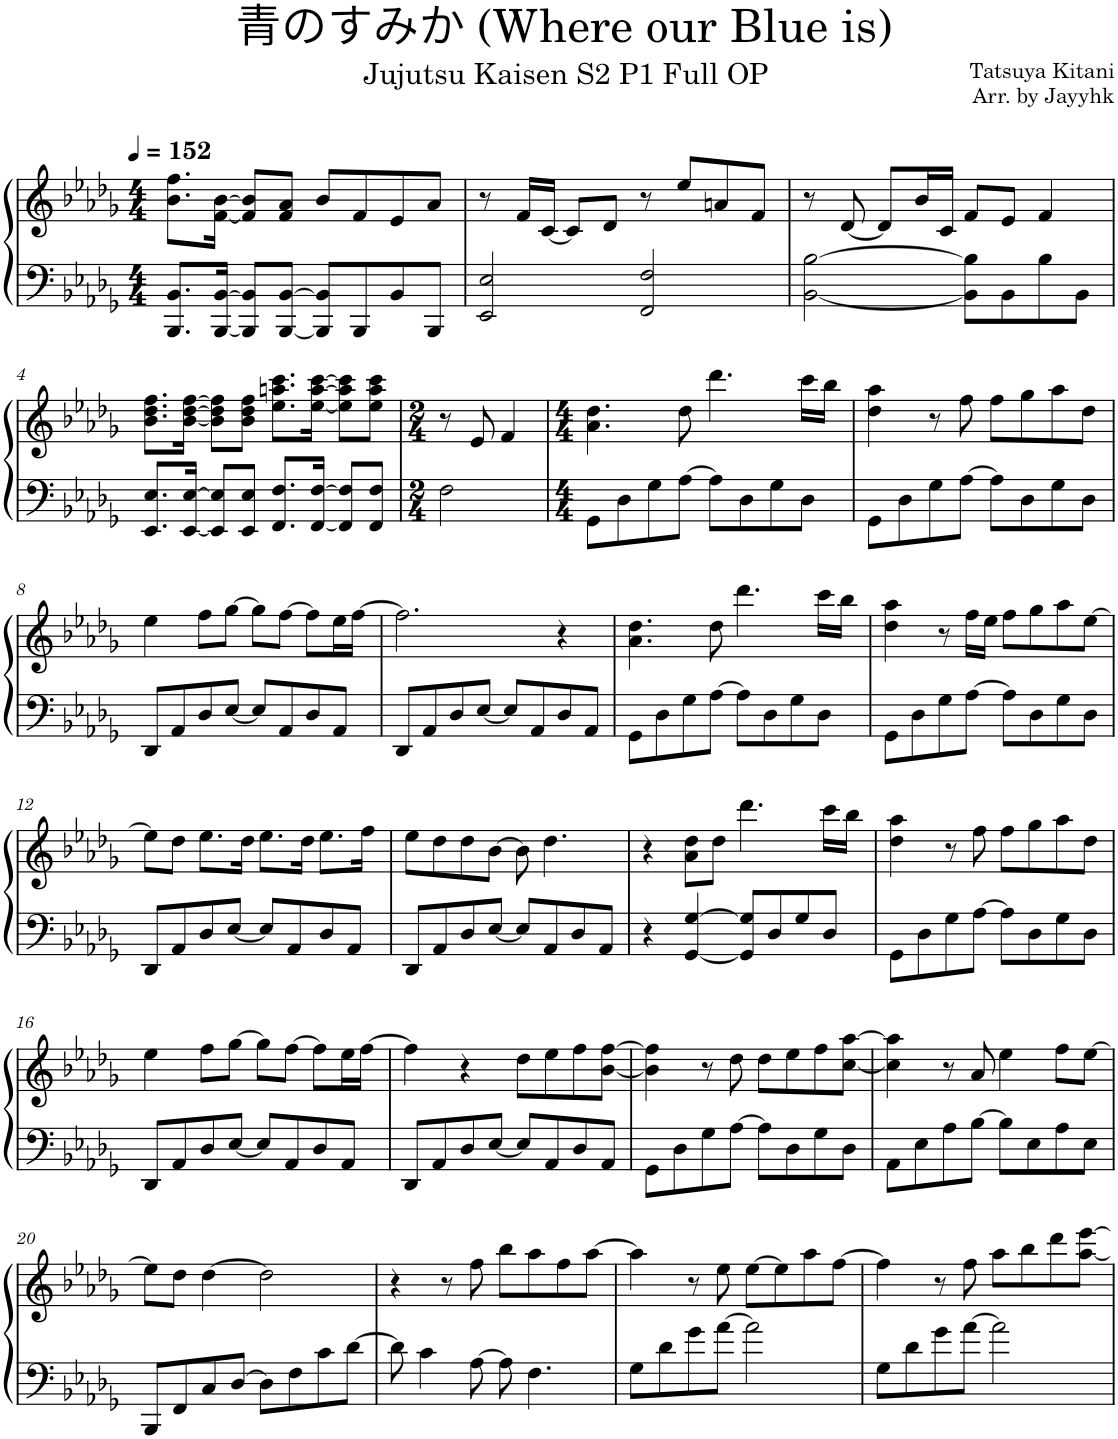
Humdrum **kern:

**kern	**kern
*part1	*part1
*staff2	*staff1
*I"Piano	*
*I'Pno.	*
*clefF4	*clefG2
*k[b-e-a-d-g-]	*k[b-e-a-d-g-]
*M4/4	*M4/4
*MM152	*MM152
=1	=1
8.BBB-/ 8.BB-/L	8.b-\ 8.ff\L
[16BBB-/ [16BB-/Jk	[16f\ [16b-\Jk
8BBB-/] 8BB-/]L	8f/] 8b-/]L
[8BBB-/ [8BB-/J	8f/ 8a-/J
8BBB-/] 8BB-/]L	8b-/L
8BBB-/	8f/
8BB-/	8e-/
8BBB-/J	8a-/J
=2	=2
2EE-/ 2E-/	8r
.	16f/LL
.	[16c/JJ
.	8c/L]
.	8d-/J
2FF/ 2F/	8r
.	8ee-/L
.	8an/
.	8f/J
=3	=3
[2BB-\ [2B-\	8r
.	[8d-/
.	8d-/L]
.	16b-/L
.	16c/JJ
8BB-\] 8B-\]L	8f/L
8BB-\	8e-/J
8B-\	4f/
8BB-\J	.
!!LO:LB:g=z
=4	=4
8.EE-/ 8.E-/L	8.b-\ 8.dd-\ 8.ff\L
[16EE-/ [16E-/Jk	[16b-\ [16dd-\ [16ff\Jk
8EE-/] 8E-/]L	8b-\] 8dd-\] 8ff\]L
8EE-/ 8E-/J	8b-\ 8dd-\ 8ff\J
8.FF/ 8.F/L	8.ee-\ 8.aan\ 8.ccc\L
[16FF/ [16F/Jk	[16ee-\ [16aa\ [16ccc\Jk
8FF/] 8F/]L	8ee-\] 8aa\] 8ccc\]L
8FF/ 8F/J	8ee-\ 8aa\ 8ccc\J
=5	=5
*M2/4	*M2/4
2F\	8r
.	8e-/
.	4f/
=6	=6
*M4/4	*M4/4
8GG-\L	4.a-\ 4.dd-\
8D-\	.
8G-\	.
[8A-\J	8dd-\
8A-\L]	4.ddd-\
8D-\	.
8G-\	.
8D-\J	16ccc\LL
.	16bb-\JJ
=7	=7
8GG-\L	4dd-\ 4aa-\
8D-\	.
8G-\	8r
[8A-\J	8ff\
8A-\L]	8ff\L
8D-\	8gg-\
8G-\	8aa-\
8D-\J	8dd-\J
!!LO:LB:g=z
=8	=8
8DD-/L	4ee-\
8AA-/	.
8D-/	8ff\L
[8E-/J	[8gg-\J
8E-/L]	8gg-\L]
8AA-/	[8ff\J
8D-/	8ff\L]
8AA-/J	16ee-\L
.	[16ff\JJ
=9	=9
8DD-/L	2.ff\]
8AA-/	.
8D-/	.
[8E-/J	.
8E-/L]	.
8AA-/	.
8D-/	4r
8AA-/J	.
=10	=10
8GG-\L	4.a-\ 4.dd-\
8D-\	.
8G-\	.
[8A-\J	8dd-\
8A-\L]	4.ddd-\
8D-\	.
8G-\	.
8D-\J	16ccc\LL
.	16bb-\JJ
=11	=11
8GG-\L	4dd-\ 4aa-\
8D-\	.
8G-\	8r
[8A-\J	16ff\LL
.	16ee-\JJ
8A-\L]	8ff\L
8D-\	8gg-\
8G-\	8aa-\
8D-\J	[8ee-\J
!!LO:LB:g=z
=12	=12
8DD-/L	8ee-\L]
8AA-/	8dd-\J
8D-/	8.ee-\L
[8E-/J	.
.	16dd-\Jk
8E-/L]	8.ee-\L
8AA-/	.
.	16dd-\Jk
8D-/	8.ee-\L
8AA-/J	.
.	16ff\Jk
=13	=13
8DD-/L	8ee-\L
8AA-/	8dd-\
8D-/	8dd-\
[8E-/J	[8b-\J
8E-/L]	8b-\]
8AA-/	4.dd-\
8D-/	.
8AA-/J	.
=14	=14
4r	4r
[4GG-/ [4G-/	8a-\ 8dd-\L
.	8dd-\J
8GG-/] 8G-/]L	4.ddd-\
8D-/	.
8G-/	.
8D-/J	16ccc\LL
.	16bb-\JJ
=15	=15
8GG-\L	4dd-\ 4aa-\
8D-\	.
8G-\	8r
[8A-\J	8ff\
8A-\L]	8ff\L
8D-\	8gg-\
8G-\	8aa-\
8D-\J	8dd-\J
!!LO:LB:g=z
=16	=16
8DD-/L	4ee-\
8AA-/	.
8D-/	8ff\L
[8E-/J	[8gg-\J
8E-/L]	8gg-\L]
8AA-/	[8ff\J
8D-/	8ff\L]
8AA-/J	16ee-\L
.	[16ff\JJ
=17	=17
8DD-/L	4ff\]
8AA-/	.
8D-/	4r
[8E-/J	.
8E-/L]	8dd-\L
8AA-/	8ee-\
8D-/	8ff\
8AA-/J	[8b-\ [8ff\J
=18	=18
8GG-\L	4b-\] 4ff\]
8D-\	.
8G-\	8r
[8A-\J	8dd-\
8A-\L]	8dd-\L
8D-\	8ee-\
8G-\	8ff\
8D-\J	[8cc\ [8aa-\J
=19	=19
8AA-\L	4cc\] 4aa-\]
8E-\	.
8A-\	8r
[8B-\J	8a-/
8B-\L]	4ee-\
8E-\	.
8A-\	8ff\L
8E-\J	[8ee-\J
!!LO:LB:g=z
=20	=20
8BBB-/L	8ee-\L]
8FF/	8dd-\J
8C/	[4dd-\
[8D-/J	.
8D-\L]	2dd-\]
8F\	.
8c\	.
[8d-\J	.
=21	=21
8d-\]	4r
4c\	.
.	8r
[8A-\	8ff\
8A-\]	8bb-\L
4.F\	8aa-\
.	8ff\
.	[8aa-\J
=22	=22
8G-\L	4aa-\]
8d-\	.
8g-\	8r
[8a-\J	8ee-\
2a-\]	[8ee-\L
.	8ee-\]
.	8aa-\
.	[8ff\J
=23	=23
8G-\L	4ff\]
8d-\	.
8g-\	8r
[8a-\J	8ff\
2a-\]	8aa-\L
.	8bb-\
.	8ddd-\
.	[8aa-\ [8eee-\J
=	=
*-	*-
